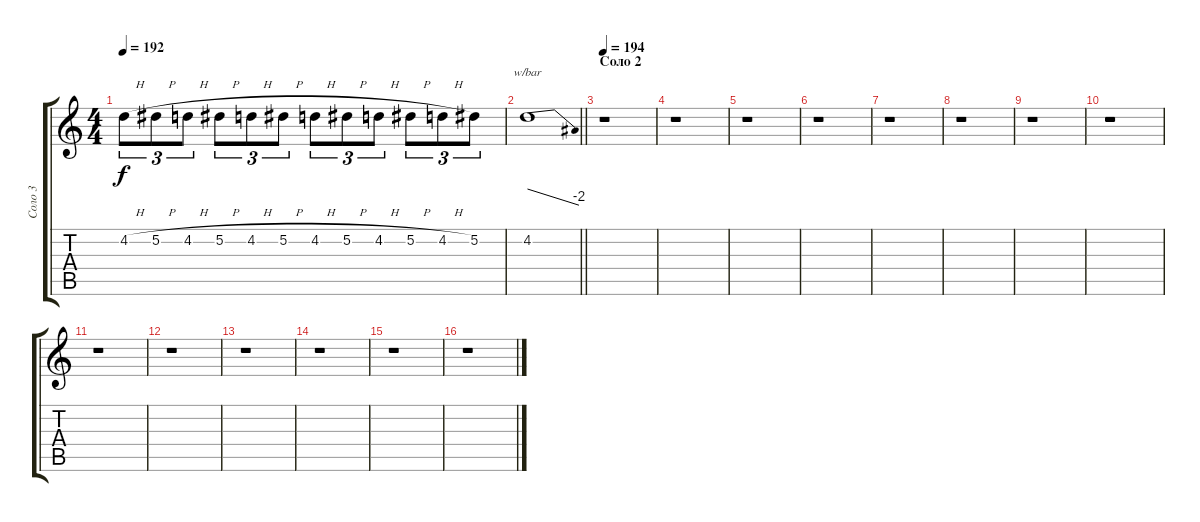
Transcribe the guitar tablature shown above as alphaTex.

\track ("Соло 3" "Соло 3") {instrument overdrivenguitar}
\staff {score tabs}
\tuning (Eb4 Bb3 Gb3 Db3 Ab2 Eb2) {hide}
\ts (4 4)
\tempo 192
\clef g2
\ks c
4.2{h}.8{tu (3 2) dy f} 5.2{h}.8{tu (3 2)} 4.2{h}.8{tu (3 2)} 5.2{h}.8{tu (3 2)} 4.2{h}.8{tu (3 2)} 5.2{h}.8{tu (3 2)} 4.2{h}.8{tu (3 2)} 5.2{h}.8{tu (3 2)} 4.2{h}.8{tu (3 2)} 5.2{h}.8{tu (3 2)} 4.2{h}.8{tu (3 2)} 5.2.8{tu (3 2)} |
\barLineRight lightlight
4.2.1{tbe (dive default 0 0 60 -8)} |
\section ("" "Соло 2")
\tempo 194
r.1 |
r.1 |
r.1 |
r.1 |
r.1 |
r.1 |
r.1 |
r.1 |
r.1 |
r.1 |
r.1 |
r.1 |
r.1 |
r.1
